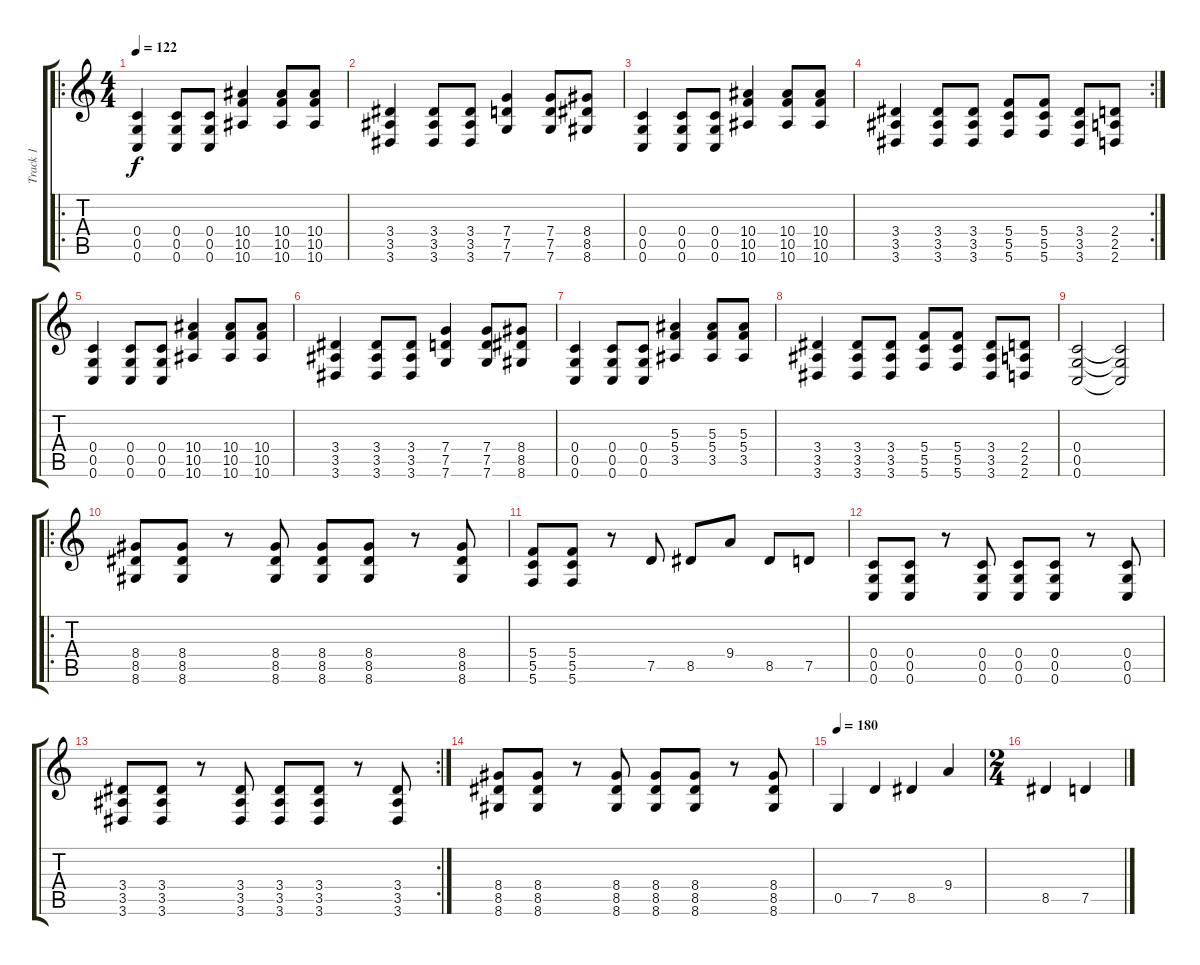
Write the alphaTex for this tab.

\track ("Track 1" "Track 1") {instrument distortionguitar}
\staff {score tabs}
\tuning (D4 A3 F3 C3 G2 C2) {hide}
\ro
\ts (4 4)
\tempo 122
\clef g2
\ks c
(0.4 0.5 0.6).4{dy f} (0.4 0.5 0.6).8 (0.4 0.5 0.6).8 (10.4 10.5 10.6).4 (10.4 10.5 10.6).8 (10.4 10.5 10.6).8 |
(3.4 3.5 3.6).4 (3.4 3.5 3.6).8 (3.4 3.5 3.6).8 (7.4 7.5 7.6).4 (7.4 7.5 7.6).8 (8.4 8.5 8.6).8 |
(0.4 0.5 0.6).4 (0.4 0.5 0.6).8 (0.4 0.5 0.6).8 (10.4 10.5 10.6).4 (10.4 10.5 10.6).8 (10.4 10.5 10.6).8 |
\rc 2
(3.4 3.5 3.6).4 (3.4 3.5 3.6).8 (3.4 3.5 3.6).8 (5.4 5.5 5.6).8 (5.4 5.5 5.6).8 (3.4 3.5 3.6).8 (2.4 2.5 2.6).8 |
(0.4 0.5 0.6).4 (0.4 0.5 0.6).8 (0.4 0.5 0.6).8 (10.4 10.5 10.6).4 (10.4 10.5 10.6).8 (10.4 10.5 10.6).8 |
(3.4 3.5 3.6).4 (3.4 3.5 3.6).8 (3.4 3.5 3.6).8 (7.4 7.5 7.6).4 (7.4 7.5 7.6).8 (8.4 8.5 8.6).8 |
(0.4 0.5 0.6).4 (0.4 0.5 0.6).8 (0.4 0.5 0.6).8 (5.3 5.4 3.5).4 (5.3 5.4 3.5).8 (5.3 5.4 3.5).8 |
(3.4 3.5 3.6).4 (3.4 3.5 3.6).8 (3.4 3.5 3.6).8 (5.4 5.5 5.6).8 (5.4 5.5 5.6).8 (3.4 3.5 3.6).8 (2.4 2.5 2.6).8 |
(0.4 0.5 0.6).2 (0.4{t} 0.5{t} 0.6{t}).2 |
\ro
(8.4 8.5 8.6).8 (8.4 8.5 8.6).8 r.8 (8.4 8.5 8.6).8 (8.4 8.5 8.6).8 (8.4 8.5 8.6).8 r.8 (8.4 8.5 8.6).8 |
(5.4 5.5 5.6).8 (5.4 5.5 5.6).8 r.8 7.5.8 8.5.8 9.4.8 8.5.8 7.5.8 |
(0.4 0.5 0.6).8 (0.4 0.5 0.6).8 r.8 (0.4 0.5 0.6).8 (0.4 0.5 0.6).8 (0.4 0.5 0.6).8 r.8 (0.4 0.5 0.6).8 |
\rc 2
(3.4 3.5 3.6).8 (3.4 3.5 3.6).8 r.8 (3.4 3.5 3.6).8 (3.4 3.5 3.6).8 (3.4 3.5 3.6).8 r.8 (3.4 3.5 3.6).8 |
(8.4 8.5 8.6).8 (8.4 8.5 8.6).8 r.8 (8.4 8.5 8.6).8 (8.4 8.5 8.6).8 (8.4 8.5 8.6).8 r.8 (8.4 8.5 8.6).8 |
\tempo 180
0.5.4 7.5.4 8.5.4 9.4.4 |
\ts (2 4)
8.5.4 7.5.4
